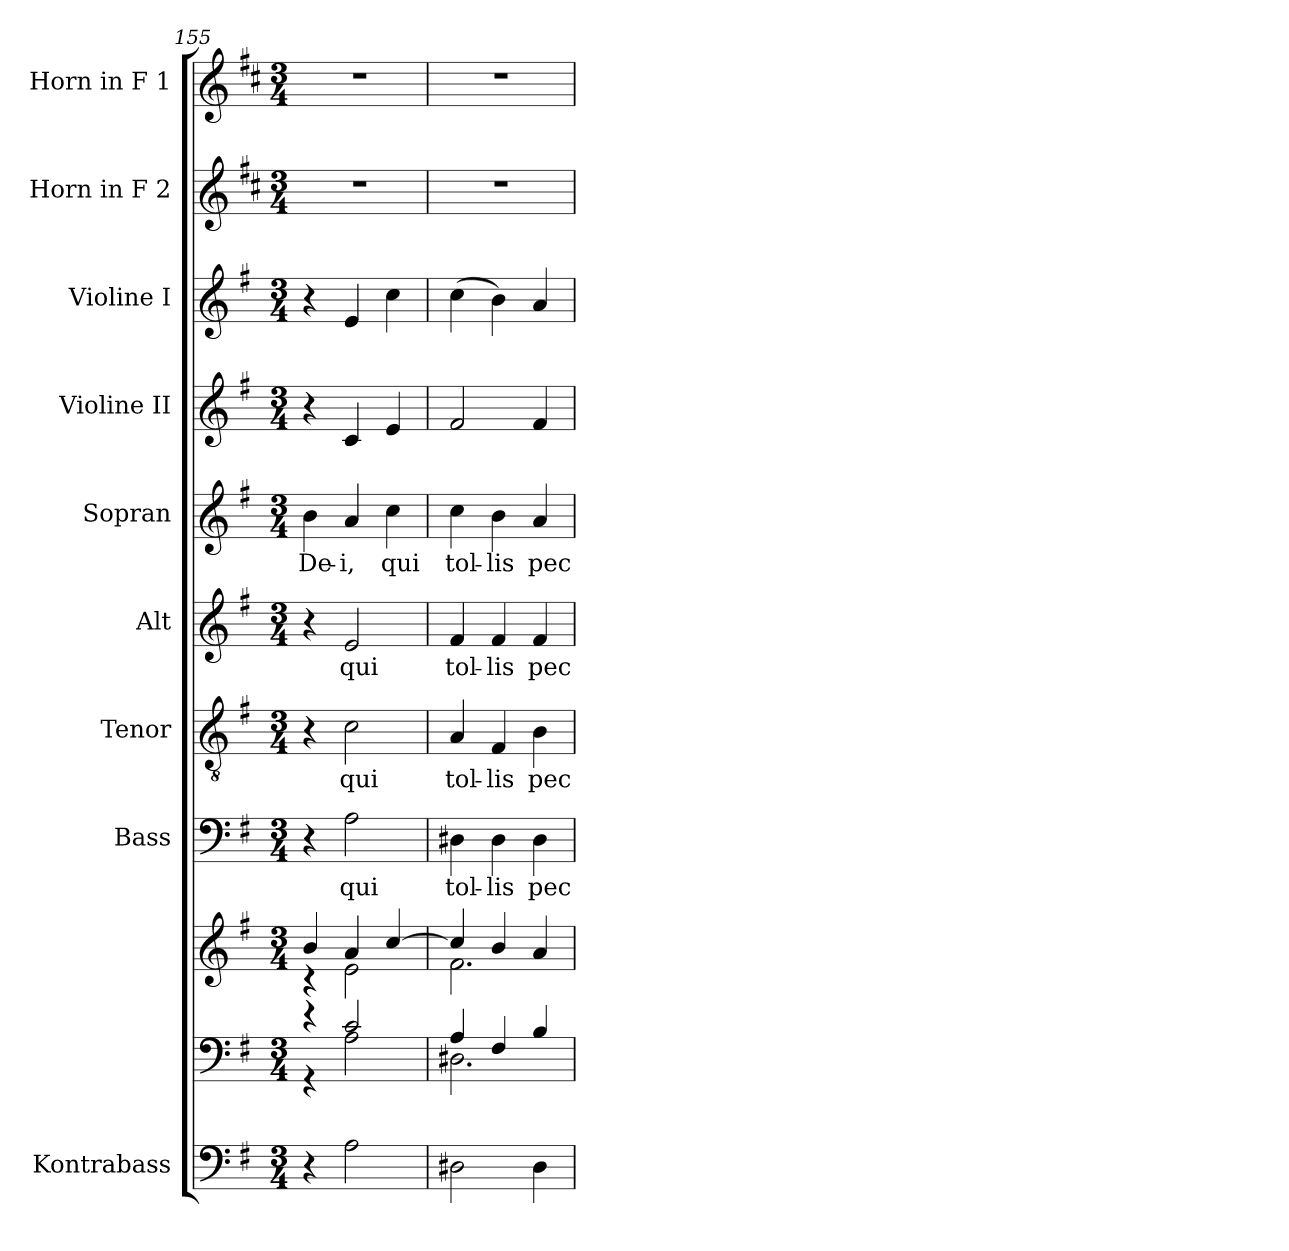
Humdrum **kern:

**kern	**kern	**kern	**kern	**text	**kern	**text	**kern	**text	**kern	**text	**kern	**kern	**kern	**kern
*part10	*part9	*part9	*part8	*part8	*part7	*part7	*part6	*part6	*part5	*part5	*part4	*part3	*part2	*part1
*staff11	*staff10	*staff9	*staff8	*staff8	*staff7	*staff7	*staff6	*staff6	*staff5	*staff5	*staff4	*staff3	*staff2	*staff1
*I"Kontrabass	*	*	*I"Bass	*	*I"Tenor	*	*I"Alt	*	*I"Sopran	*	*I"Violine II	*I"Violine I	*I"Horn in F 2	*I"Horn in F 1
*I'Kb.	*	*	*I'B.	*	*I'T.	*	*I'A.	*	*I'S.	*	*I'Vl. II	*I'Vl. I	*I'Hrn. 2	*I'Hrn. 1
*clefF4	*clefF4	*clefG2	*clefF4	*	*clefGv2	*	*clefG2	*	*clefG2	*	*clefG2	*clefG2	*clefG2	*clefG2
*ITrd7c12	*	*	*	*	*	*	*	*	*	*	*	*	*ITrd4c7	*ITrd4c7
*k[f#]	*k[f#]	*k[f#]	*k[f#]	*	*k[f#]	*	*k[f#]	*	*k[f#]	*	*k[f#]	*k[f#]	*k[f#]	*k[f#]
*G:	*G:	*G:	*G:	*	*G:	*	*G:	*	*G:	*	*G:	*G:	*G:	*G:
*M3/4	*M3/4	*M3/4	*M3/4	*	*M3/4	*	*M3/4	*	*M3/4	*	*M3/4	*M3/4	*M3/4	*M3/4
=155	=155	=155	=155	=155	=155	=155	=155	=155	=155	=155	=155	=155	=155	=155
*	*^	*^	*	*	*	*	*	*	*	*	*	*	*	*
!	!	!	!	!	!	!	!	!	!	!	!	!LO:LY:b	!	!	!	!
4r	4r	4r	4b/	4rc	4r	.	4r	.	4r	.	4b\	De-	4r	4r	2.r	2.r
!	!	!	!	!	!	!LO:LY:b	!	!LO:LY:b	!	!LO:LY:b	!	!LO:LY:b	!	!	!	!
2AA\	2c/	2A\	4a/	2e\	2A\	qui	2c\	qui	2e/	qui	4a/	-i,	4c/	4e/	.	.
!	!	!	!	!	!	!	!	!	!	!	!	!LO:LY:b	!	!	!	!
.	.	.	[>4cc/	.	.	.	.	.	.	.	4cc\	qui	4e/	4cc\	.	.
=156	=156	=156	=156	=156	=156	=156	=156	=156	=156	=156	=156	=156	=156	=156	=156	=156
!	!	!	!	!	!	!LO:LY:b	!	!LO:LY:b	!	!LO:LY:b	!	!LO:LY:b	!	!	!	!
2DD#X\	4A/	2.D#X\	4cc/]	2.f#\	4D#X\	tol-	4A/	tol-	4f#/	tol-	4cc\	tol-	2f#/	(>4cc\	2.r	2.r
!	!	!	!	!	!	!LO:LY:b	!	!LO:LY:b	!	!LO:LY:b	!	!LO:LY:b	!	!	!	!
.	4F#/	.	4b/	.	4D#\	-lis	4F#/	-lis	4f#/	-lis	4b\	-lis	.	4b\)	.	.
!	!	!	!	!	!	!LO:LY:b	!	!LO:LY:b	!	!LO:LY:b	!	!LO:LY:b	!	!	!	!
4DD#\	4B/	.	4a/	.	4D#\	pec-	4B\	pec-	4f#/	pec-	4a/	pec-	4f#/	4a/	.	.
*	*v	*v	*	*	*	*	*	*	*	*	*	*	*	*	*	*
*	*	*v	*v	*	*	*	*	*	*	*	*	*	*	*	*
=	=	=	=	=	=	=	=	=	=	=	=	=	=	=
*-	*-	*-	*-	*-	*-	*-	*-	*-	*-	*-	*-	*-	*-	*-
